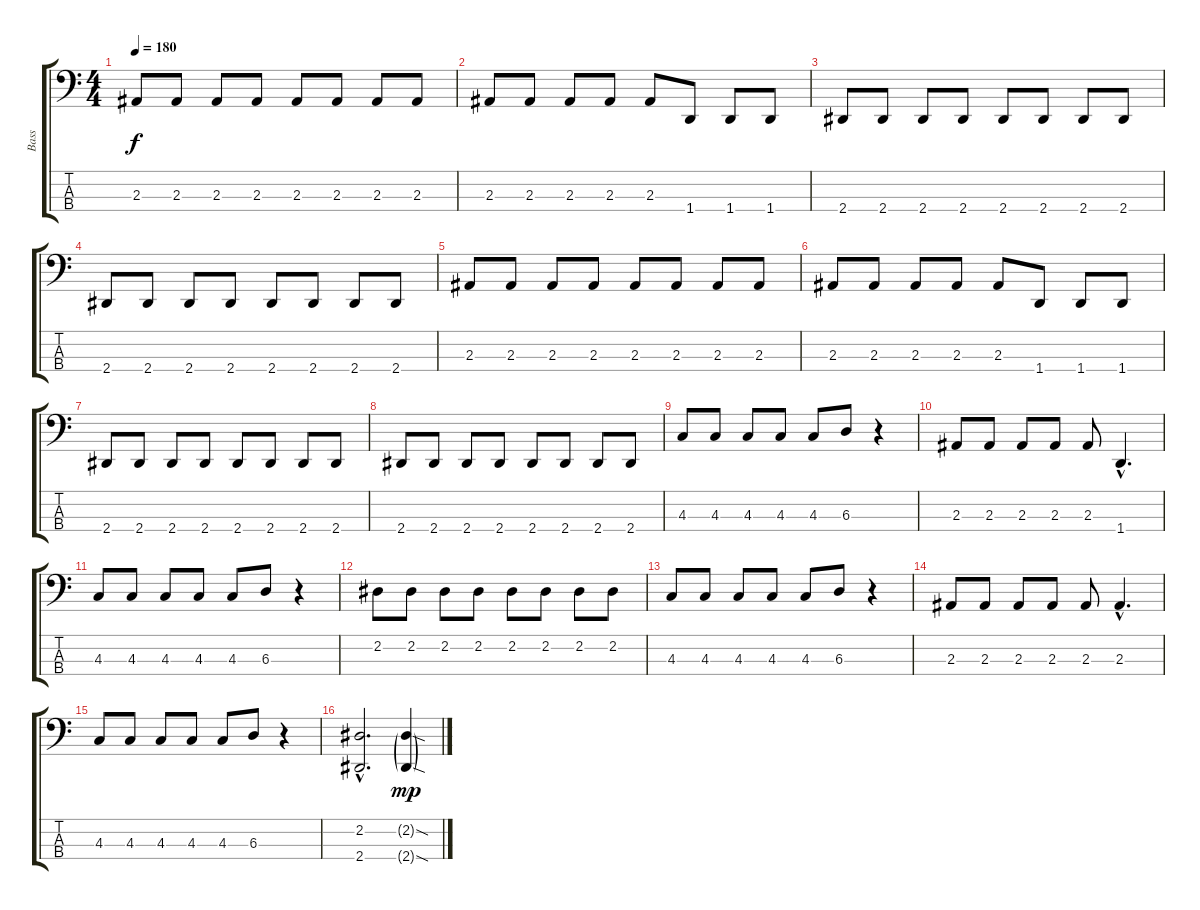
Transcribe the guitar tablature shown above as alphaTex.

\track ("Bass" "Bass") {instrument electricbassfinger}
\staff {score tabs}
\tuning (Gb2 Db2 Ab1 Db1) {hide}
\ts (4 4)
\tempo 180
\clef f4
\ks c
2.3.8{dy f} 2.3.8 2.3.8 2.3.8 2.3.8 2.3.8 2.3.8 2.3.8 |
2.3.8 2.3.8 2.3.8 2.3.8 2.3.8 1.4.8 1.4.8 1.4.8 |
2.4.8 2.4.8 2.4.8 2.4.8 2.4.8 2.4.8 2.4.8 2.4.8 |
2.4.8 2.4.8 2.4.8 2.4.8 2.4.8 2.4.8 2.4.8 2.4.8 |
2.3.8 2.3.8 2.3.8 2.3.8 2.3.8 2.3.8 2.3.8 2.3.8 |
2.3.8 2.3.8 2.3.8 2.3.8 2.3.8 1.4.8 1.4.8 1.4.8 |
2.4.8 2.4.8 2.4.8 2.4.8 2.4.8 2.4.8 2.4.8 2.4.8 |
2.4.8 2.4.8 2.4.8 2.4.8 2.4.8 2.4.8 2.4.8 2.4.8 |
4.3.8 4.3.8 4.3.8 4.3.8 4.3.8 6.3.8 r.4 |
2.3.8 2.3.8 2.3.8 2.3.8 2.3.8 1.4{hac}.4{d} |
4.3.8 4.3.8 4.3.8 4.3.8 4.3.8 6.3.8 r.4 |
2.2.8 2.2.8 2.2.8 2.2.8 2.2.8 2.2.8 2.2.8 2.2.8 |
4.3.8 4.3.8 4.3.8 4.3.8 4.3.8 6.3.8 r.4 |
2.3.8 2.3.8 2.3.8 2.3.8 2.3.8 2.3{hac}.4{d} |
4.3.8 4.3.8 4.3.8 4.3.8 4.3.8 6.3.8 r.4 |
(2.2{hac} 2.4{hac}).2{d} (2.2{sod g} 2.4{sod g}).4{dy mp}
